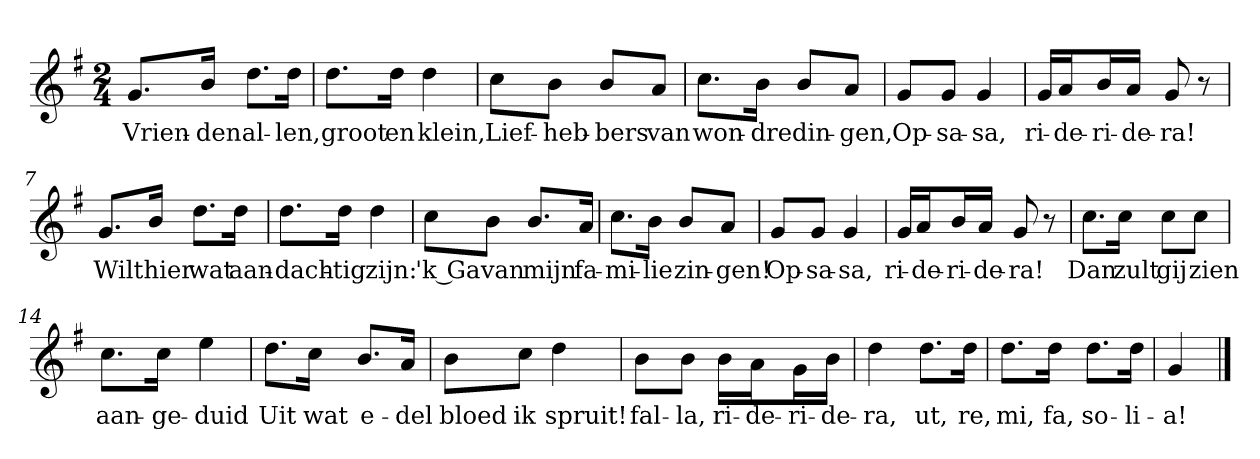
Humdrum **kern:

**kern	**text
*part1	*part1
*staff1	*staff1
*clefG2	*
*k[f#]	*
*G:	*
*M2/4	*
*MM120	*
=1	=1
8.g/L	Vrien-
16b/Jk	-den
8.dd\L	al-
16dd\Jk	-len,
=2	=2
8.dd\L	groot
16dd\Jk	en
4dd	klein,
=3	=3
8cc\L	Lief-
8b\J	-heb-
8b/L	-bers
8a/J	van
=4	=4
8.cc\L	won-
16b\Jk	-dre
8b/L	din-
8a/J	-gen,
=5	=5
8g/L	Op-
8g/J	-sa-
4g	-sa,
=6	=6
16g/LL	ri-
16a/J	-de-
16b/L	-ri-
16a/JJ	-de-
8g	-ra!
8r	.
=7	=7
8.g/L	Wilt
16b/Jk	hier
8.dd\L	wat
16dd\Jk	aan-
=8	=8
8.dd\L	-dach-
16dd\Jk	-tig
4dd	zijn:
=9	=9
8cc\L	'k Ga
8b\J	van
8.b/L	mijn
16a/Jk	fa-
=10	=10
8.cc\L	-mi-
16b\Jk	-lie
8b/L	zin-
8a/J	-gen!
=11	=11
8g/L	Op-
8g/J	-sa-
4g	-sa,
=12	=12
16g/LL	ri-
16a/J	-de-
16b/L	-ri-
16a/JJ	-de-
8g	-ra!
8r	.
=13	=13
8.cc\L	Dan
16cc\Jk	zult
8cc\L	gij
8cc\J	zien
=14	=14
8.cc\L	aan-
16cc\Jk	-ge-
4ee	-duid
=15	=15
8.dd\L	Uit
16cc\Jk	wat
8.b/L	e-
16a/Jk	-del
=16	=16
8b\L	bloed
8cc\J	ik
4dd	spruit!
=17	=17
8b\L	fal-
8b\J	-la,
16b\LL	ri-
16a\J	-de-
16g\L	-ri-
16b\JJ	-de-
=18	=18
4dd	-ra,
8.dd\L	ut,
16dd\Jk	re,
=19	=19
8.dd\L	mi,
16dd\Jk	fa,
8.dd\L	so-
16dd\Jk	-li-
=20	=20
4g	-a!
==	==
*-	*-
